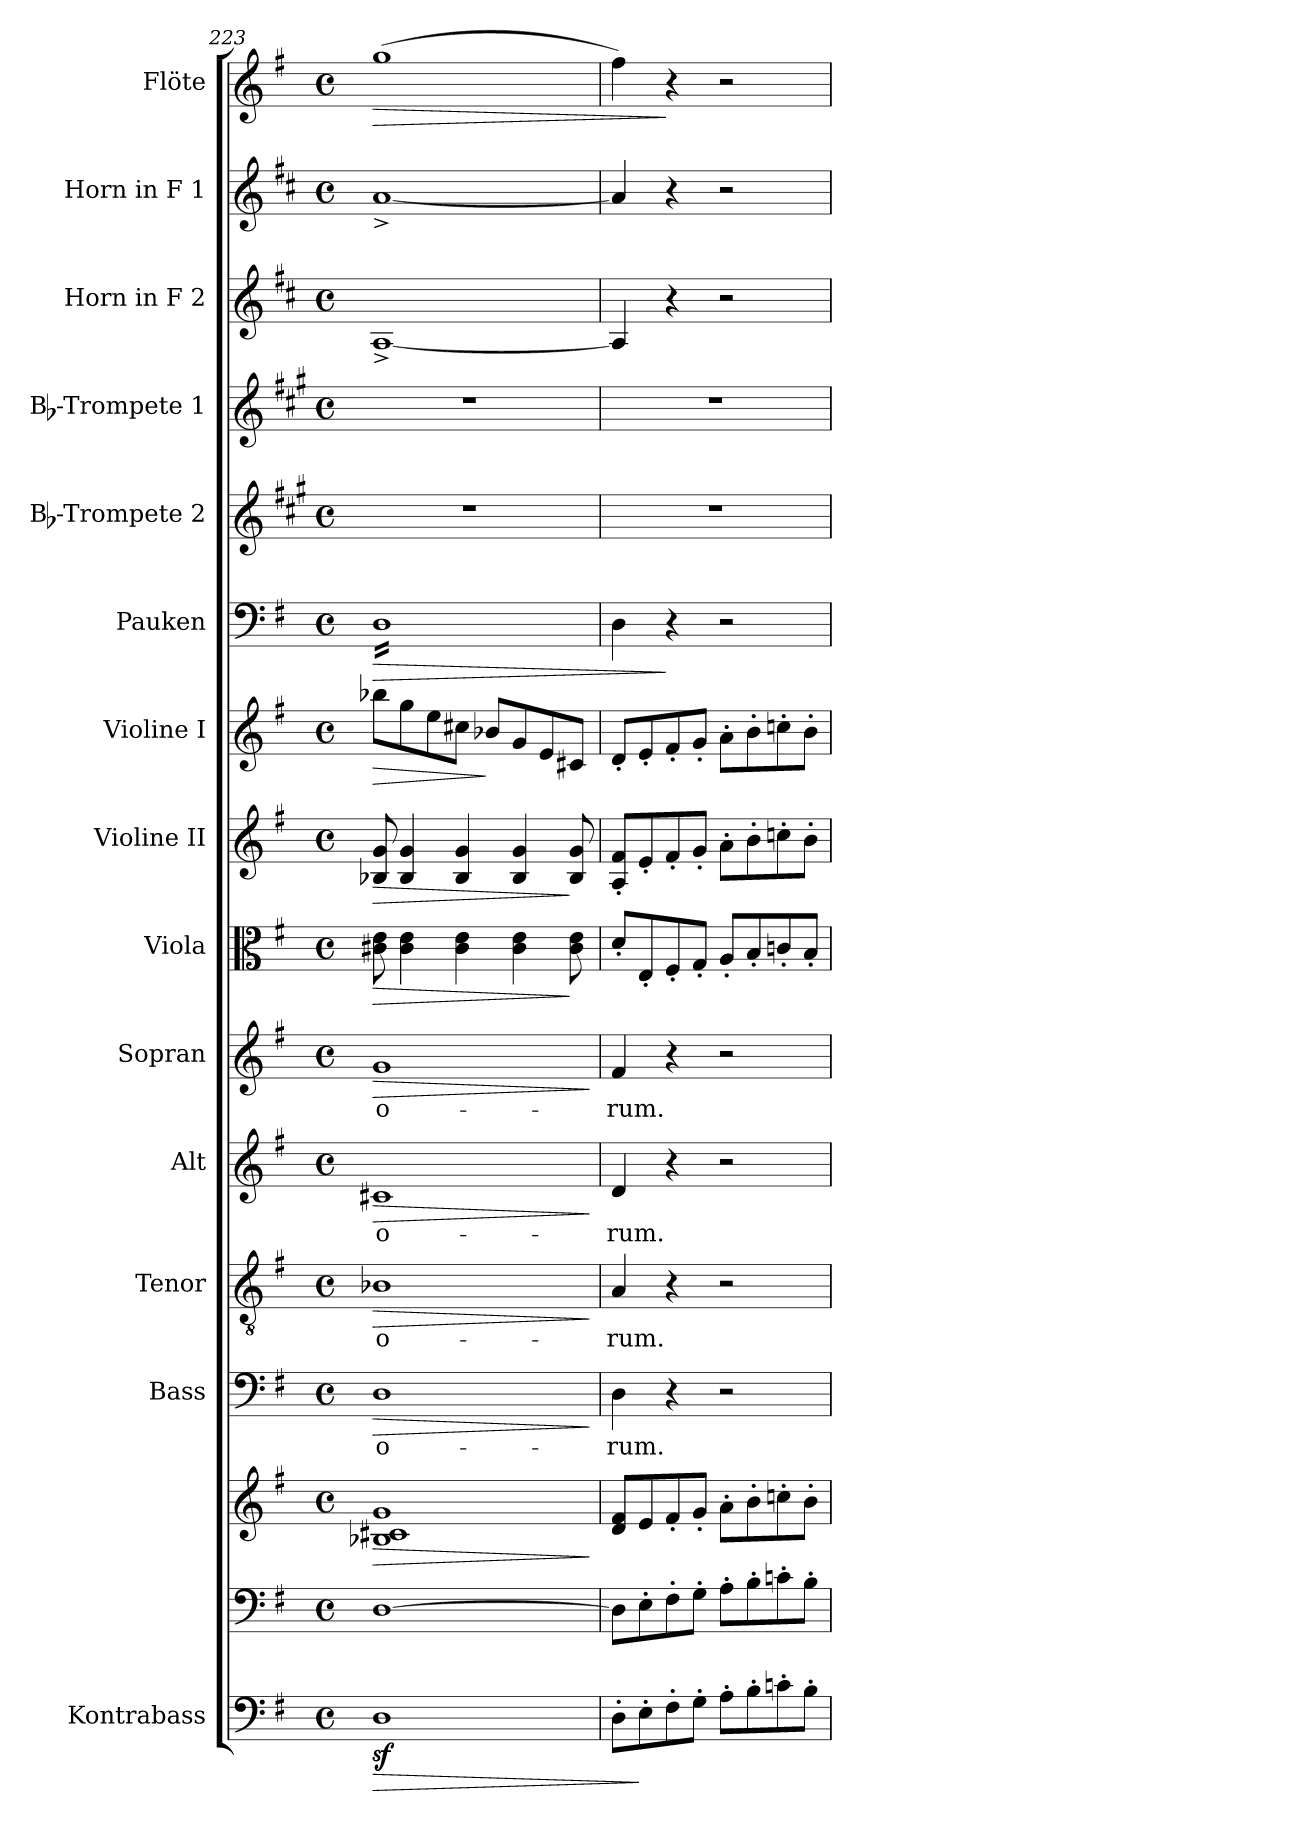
**kern	**dynam	**kern	**kern	**dynam	**kern	**text	**dynam	**kern	**text	**dynam	**kern	**text	**dynam	**kern	**text	**dynam	**kern	**dynam	**kern	**dynam	**kern	**dynam	**kern	**dynam	**kern	**kern	**kern	**kern	**kern	**dynam
*part15	*part15	*part14	*part14	*part14	*part13	*part13	*part13	*part12	*part12	*part12	*part11	*part11	*part11	*part10	*part10	*part10	*part9	*part9	*part8	*part8	*part7	*part7	*part6	*part6	*part5	*part4	*part3	*part2	*part1	*part1
*staff16	*staff16	*staff15	*staff14	*staff14/15	*staff13	*staff13	*staff13	*staff12	*staff12	*staff12	*staff11	*staff11	*staff11	*staff10	*staff10	*staff10	*staff9	*staff9	*staff8	*staff8	*staff7	*staff7	*staff6	*staff6	*staff5	*staff4	*staff3	*staff2	*staff1	*staff1
*I"Kontrabass	*	*	*	*	*I"Bass	*	*	*I"Tenor	*	*	*I"Alt	*	*	*I"Sopran	*	*	*I"Viola	*	*I"Violine II	*	*I"Violine I	*	*I"Pauken	*	*I"Bb-Trompete 2	*I"Bb-Trompete 1	*I"Horn in F 2	*I"Horn in F 1	*I"Flöte	*
*I'Kb.	*	*	*	*	*I'B.	*	*	*I'T.	*	*	*I'A.	*	*	*I'S.	*	*	*I'Vla.	*	*I'Vl. II	*	*I'Vl. I	*	*I'Pk.	*	*I'Bb Trp. 2	*I'Bb Trp. 1	*	*	*I'Fl.	*
*clefF4	*	*clefF4	*clefG2	*	*clefF4	*	*	*clefGv2	*	*	*clefG2	*	*	*clefG2	*	*	*clefC3	*	*clefG2	*	*clefG2	*	*clefF4	*	*clefG2	*clefG2	*clefG2	*clefG2	*clefG2	*
*ITrd7c12	*	*	*	*	*	*	*	*	*	*	*	*	*	*	*	*	*	*	*	*	*	*	*	*	*ITrd1c2	*ITrd1c2	*ITrd4c7	*ITrd4c7	*	*
*k[f#]	*	*k[f#]	*k[f#]	*	*k[f#]	*	*	*k[f#]	*	*	*k[f#]	*	*	*k[f#]	*	*	*k[f#]	*	*k[f#]	*	*k[f#]	*	*k[f#]	*	*k[f#]	*k[f#]	*k[f#]	*k[f#]	*k[f#]	*
*G:	*	*G:	*G:	*	*G:	*	*	*G:	*	*	*G:	*	*	*G:	*	*	*G:	*	*G:	*	*G:	*	*G:	*	*G:	*G:	*G:	*G:	*G:	*
*M4/4	*	*M4/4	*M4/4	*	*M4/4	*	*	*M4/4	*	*	*M4/4	*	*	*M4/4	*	*	*M4/4	*	*M4/4	*	*M4/4	*	*M4/4	*	*M4/4	*M4/4	*M4/4	*M4/4	*M4/4	*
*met(c)	*	*met(c)	*met(c)	*	*met(c)	*	*	*met(c)	*	*	*met(c)	*	*	*met(c)	*	*	*met(c)	*	*met(c)	*	*met(c)	*	*met(c)	*	*met(c)	*met(c)	*met(c)	*met(c)	*met(c)	*
=223	=223	=223	=223	=223	=223	=223	=223	=223	=223	=223	=223	=223	=223	=223	=223	=223	=223	=223	=223	=223	=223	=223	=223	=223	=223	=223	=223	=223	=223	=223
!	!LO:HP:b	!	!	!LO:HP:b	!	!LO:LY:b	!LO:HP:b	!	!LO:LY:b	!LO:HP:b	!	!LO:LY:b	!LO:HP:b	!	!LO:LY:b	!LO:HP:b	!	!LO:HP:b	!	!LO:HP:b	!	!LO:HP:b	!	!LO:HP:b	!	!	!	!	!	!LO:HP:b
*	*	*	*	*	*	*	*	*	*	*	*	*	*	*	*	*	*	*	*	*	*	*	*tremolo	*	*	*	*	*	*	*
1DDz<	>	[1D	1B-X 1c#X 1g	>	1D	-o-	>	1B-X	-o-	>	1c#X	-o-	>	1g	-o-	>	8c#X\ 8e\	>	8B-X/ 8g/	>	8bb-X\L	>	16DLL	>	1r	1r	[1D^>	[1d^>	(>1gg	>
.	.	.	.	.	.	.	.	.	.	.	.	.	.	.	.	.	.	.	.	.	.	.	16D	.	.	.	.	.	.	.
.	.	.	.	.	.	.	.	.	.	.	.	.	.	.	.	.	4c#\ 4e\	.	4B-/ 4g/	.	8gg\	.	16D	.	.	.	.	.	.	.
.	.	.	.	.	.	.	.	.	.	.	.	.	.	.	.	.	.	.	.	.	.	.	16D	.	.	.	.	.	.	.
.	.	.	.	.	.	.	.	.	.	.	.	.	.	.	.	.	.	.	.	.	8ee\	.	16D	.	.	.	.	.	.	.
.	.	.	.	.	.	.	.	.	.	.	.	.	.	.	.	.	.	.	.	.	.	.	16D	.	.	.	.	.	.	.
.	.	.	.	.	.	.	.	.	.	.	.	.	.	.	.	.	4c#\ 4e\	.	4B-/ 4g/	.	8cc#X\J	.	16D	.	.	.	.	.	.	.
.	.	.	.	.	.	.	.	.	.	.	.	.	.	.	.	.	.	.	.	.	.	.	16D	.	.	.	.	.	.	.
.	.	.	.	.	.	.	.	.	.	.	.	.	.	.	.	.	.	.	.	.	8b-X/L	]	16D	.	.	.	.	.	.	.
.	.	.	.	.	.	.	.	.	.	.	.	.	.	.	.	.	.	.	.	.	.	.	16D	.	.	.	.	.	.	.
.	.	.	.	.	.	.	.	.	.	.	.	.	.	.	.	.	4c#\ 4e\	.	4B-/ 4g/	.	8g/	.	16D	.	.	.	.	.	.	.
.	.	.	.	.	.	.	.	.	.	.	.	.	.	.	.	.	.	.	.	.	.	.	16D	.	.	.	.	.	.	.
.	.	.	.	.	.	.	.	.	.	.	.	.	.	.	.	.	.	.	.	.	8e/	.	16D	.	.	.	.	.	.	.
.	.	.	.	.	.	.	.	.	.	.	.	.	.	.	.	.	.	.	.	.	.	.	16D	.	.	.	.	.	.	.
.	.	.	.	.	.	.	.	.	.	.	.	.	.	.	.	.	8c#\ 8e\	]	8B-/ 8g/	]	8c#X/J	.	16D	.	.	.	.	.	.	.
.	.	.	.	.	.	.	.	.	.	.	.	.	.	.	.	.	.	.	.	.	.	.	16DJJ	.	.	.	.	.	.	.
*	*	*	*	*	*	*	*	*	*	*	*	*	*	*	*	*	*	*	*	*	*	*	*Xtremolo	*	*	*	*	*	*	*
.	.	.	.	]	.	.	]	.	.	]	.	.	]	.	.	]	.	.	.	.	.	.	.	.	.	.	.	.	.	.
=224	=224	=224	=224	=224	=224	=224	=224	=224	=224	=224	=224	=224	=224	=224	=224	=224	=224	=224	=224	=224	=224	=224	=224	=224	=224	=224	=224	=224	=224	=224
!	!	!	!	!	!	!LO:LY:b	!	!	!LO:LY:b	!	!	!LO:LY:b	!	!	!LO:LY:b	!	!	!	!	!	!	!	!	!	!	!	!	!	!	!
8DD'>\L	.	8D\L]	8d/ 8f#/L	.	4D\	-rum.	.	4A/	-rum.	.	4d/	-rum.	.	4f#/	-rum.	.	8d'</L	.	8A/'< 8f#/'<L	.	8d'</L	.	4D\	.	1r	1r	4D/]	4d/]	4ff#\)	.
8EE'>\	]	8E'>\	8e/	.	.	.	.	.	.	.	.	.	.	.	.	.	8E'</	.	8e'</	.	8e'</	.	.	.	.	.	.	.	.	.
8FF#'>\	.	8F#'>\	8f#'</	.	4r	.	.	4r	.	.	4r	.	.	4r	.	.	8F#'</	.	8f#'</	.	8f#'</	.	4r	]	.	.	4r	4r	4r	]
8GG'>\J	.	8G'>\J	8g'</J	.	.	.	.	.	.	.	.	.	.	.	.	.	8G'</J	.	8g'</J	.	8g'</J	.	.	.	.	.	.	.	.	.
8AA'>\L	.	8A'>\L	8a'>\L	.	2r	.	.	2r	.	.	2r	.	.	2r	.	.	8A'</L	.	8a'>\L	.	8a'>\L	.	2r	.	.	.	2r	2r	2r	.
8BB'>\	.	8B'>\	8b'>\	.	.	.	.	.	.	.	.	.	.	.	.	.	8B'</	.	8b'>\	.	8b'>\	.	.	.	.	.	.	.	.	.
8Cn'>\	.	8cn'>\	8ccn'>\	.	.	.	.	.	.	.	.	.	.	.	.	.	8cn'</	.	8ccn'>\	.	8ccn'>\	.	.	.	.	.	.	.	.	.
8BB'>\J	.	8B'>\J	8b'>\J	.	.	.	.	.	.	.	.	.	.	.	.	.	8B'</J	.	8b'>\J	.	8b'>\J	.	.	.	.	.	.	.	.	.
=	=	=	=	=	=	=	=	=	=	=	=	=	=	=	=	=	=	=	=	=	=	=	=	=	=	=	=	=	=	=
*-	*-	*-	*-	*-	*-	*-	*-	*-	*-	*-	*-	*-	*-	*-	*-	*-	*-	*-	*-	*-	*-	*-	*-	*-	*-	*-	*-	*-	*-	*-
